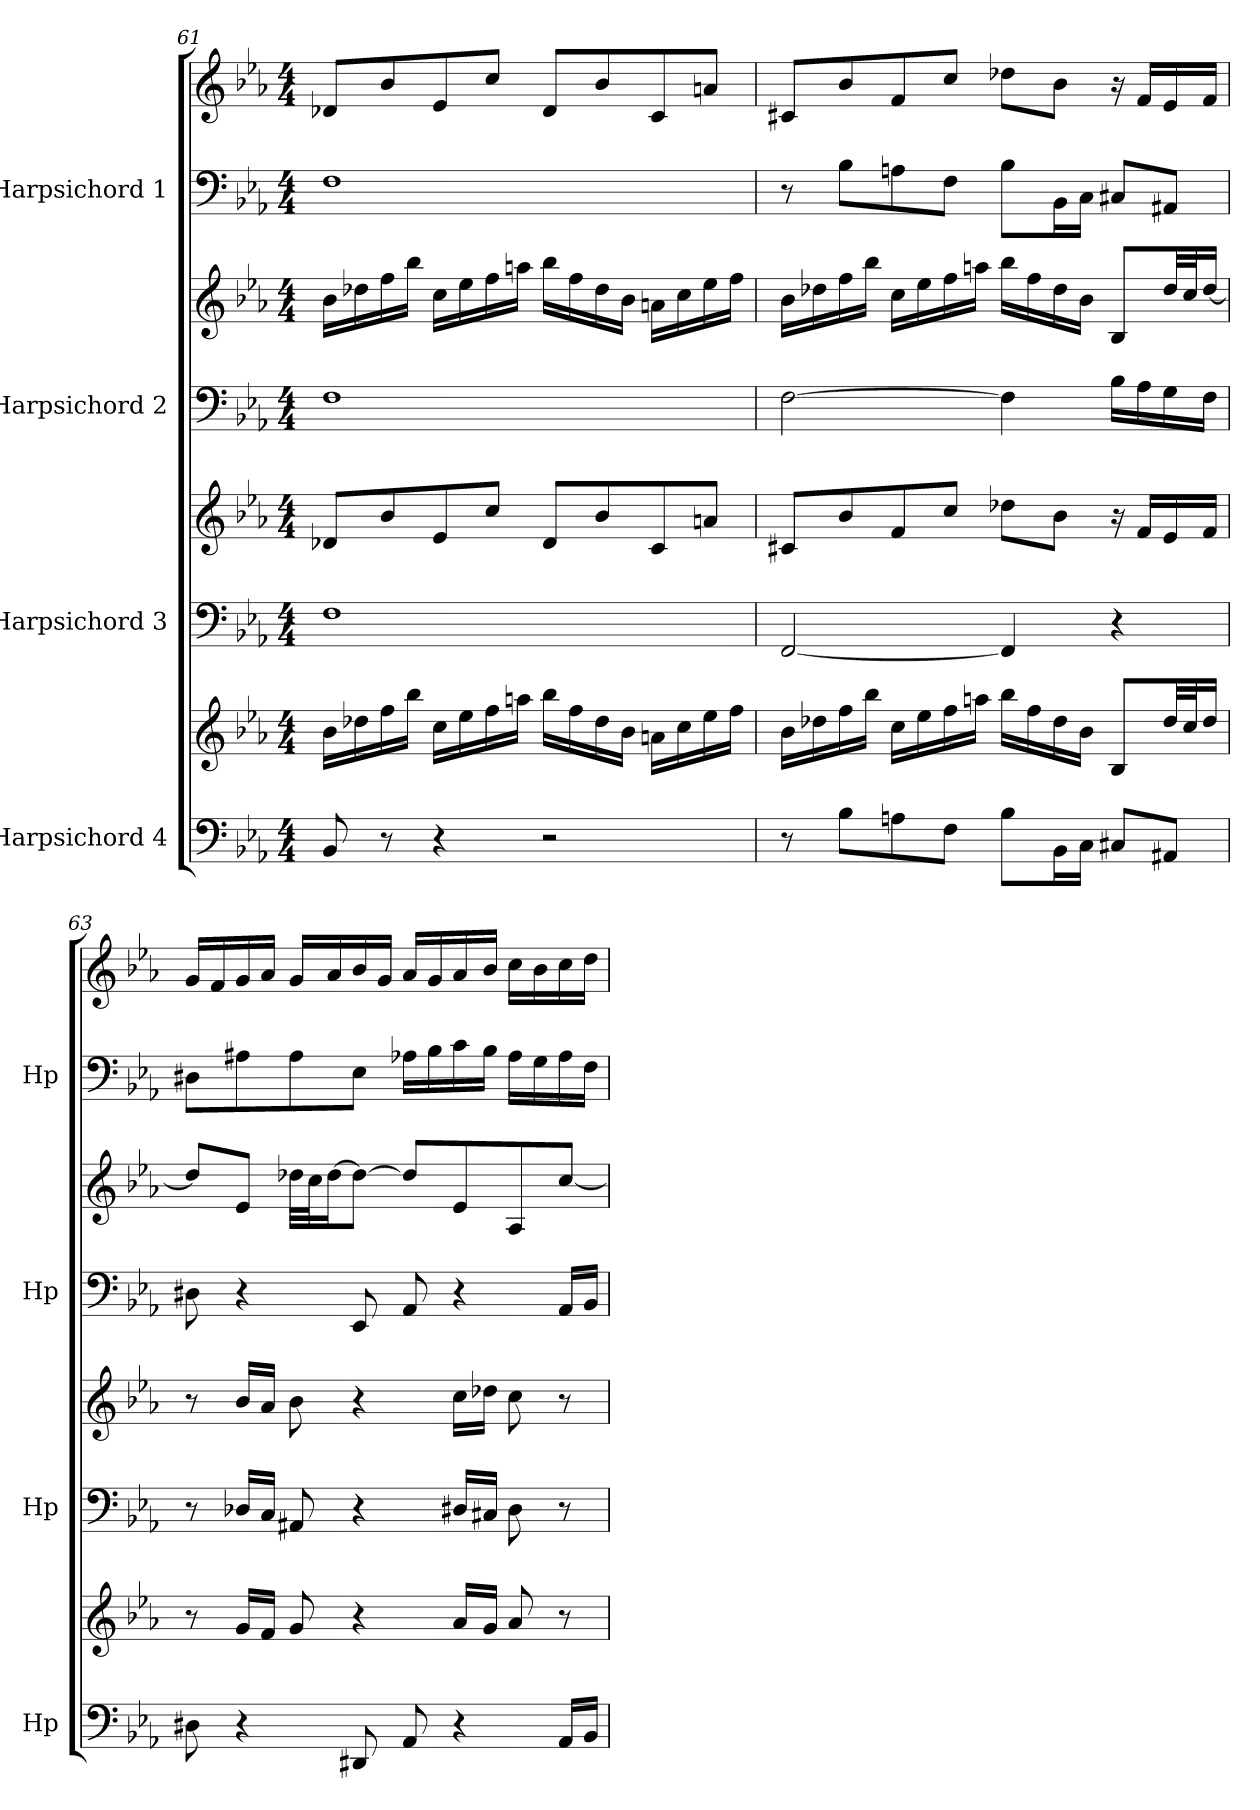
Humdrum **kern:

**kern	**kern	**kern	**kern	**kern	**kern	**kern	**kern
*part4	*part4	*part3	*part3	*part2	*part2	*part1	*part1
*staff8	*staff7	*staff6	*staff5	*staff4	*staff3	*staff2	*staff1
*I"Harpsichord 4	*	*I"Harpsichord 3	*	*I"Harpsichord 2	*	*I"Harpsichord 1	*
*I'Hp	*	*I'Hp	*	*I'Hp	*	*I'Hp	*
*clefF4	*clefG2	*clefF4	*clefG2	*clefF4	*clefG2	*clefF4	*clefG2
*k[b-e-a-]	*k[b-e-a-]	*k[b-e-a-]	*k[b-e-a-]	*k[b-e-a-]	*k[b-e-a-]	*k[b-e-a-]	*k[b-e-a-]
*M4/4	*M4/4	*M4/4	*M4/4	*M4/4	*M4/4	*M4/4	*M4/4
=61	=61	=61	=61	=61	=61	=61	=61
8BB-/	16b-\LL	1F	8d-X/L	1F	16b-\LL	1F	8d-X/L
.	16dd-X\	.	.	.	16dd-X\	.	.
8r	16ff\	.	8b-/	.	16ff\	.	8b-/
.	16bb-\JJ	.	.	.	16bb-\JJ	.	.
4r	16cc\LL	.	8e-/	.	16cc\LL	.	8e-/
.	16ee-\	.	.	.	16ee-\	.	.
.	16ff\	.	8cc/J	.	16ff\	.	8cc/J
.	16aan\JJ	.	.	.	16aan\JJ	.	.
2r	16bb-\LL	.	8d-/L	.	16bb-\LL	.	8d-/L
.	16ff\	.	.	.	16ff\	.	.
.	16dd-\	.	8b-/	.	16dd-\	.	8b-/
.	16b-\JJ	.	.	.	16b-\JJ	.	.
.	16an\LL	.	8c/	.	16an\LL	.	8c/
.	16cc\	.	.	.	16cc\	.	.
.	16ee-\	.	8an/J	.	16ee-\	.	8an/J
.	16ff\JJ	.	.	.	16ff\JJ	.	.
!!LO:PB:g=z
=62	=62	=62	=62	=62	=62	=62	=62
8r	16b-\LL	[2FF/	8c#X/L	[2F\	16b-\LL	8r	8c#X/L
.	16dd-X\	.	.	.	16dd-X\	.	.
8B-\L	16ff\	.	8b-/	.	16ff\	8B-\L	8b-/
.	16bb-\JJ	.	.	.	16bb-\JJ	.	.
8An\	16cc\LL	.	8f/	.	16cc\LL	8An\	8f/
.	16ee-\	.	.	.	16ee-\	.	.
8F\J	16ff\	.	8cc/J	.	16ff\	8F\J	8cc/J
.	16aan\JJ	.	.	.	16aan\JJ	.	.
8B-\L	16bb-\LL	4FF/]	8dd-X\L	4F\]	16bb-\LL	8B-\L	8dd-X\L
.	16ff\	.	.	.	16ff\	.	.
16BB-\L	16dd-\	.	8b-\J	.	16dd-\	16BB-\L	8b-\J
16C\JJ	16b-\JJ	.	.	.	16b-\JJ	16C\JJ	.
8C#X/L	8B-/L	4r	16r	16B-\LL	8B-/L	8C#X/L	16r
.	.	.	16f/LL	16A-\	.	.	16f/LL
8AA#X/J	32dd-/LL	.	16e-/	16G\	32dd-/LL	8AA#X/J	16e-/
.	32cc/J	.	.	.	32cc/J	.	.
.	16dd-/JJ	.	16f/JJ	16F\JJ	[16dd-/JJ	.	16f/JJ
=63	=63	=63	=63	=63	=63	=63	=63
8D#X\	8r	8r	8r	8D#X\	8dd-/L]	8D#X\L	16g/LL
.	.	.	.	.	.	.	16f/
4r	16g/LL	16D-X/LL	16b-/LL	4r	8e-/J	8A#X\	16g/
.	16f/JJ	16C/JJ	16a-/JJ	.	.	.	16a-/JJ
.	8g/	8AA#X/	8b-\	.	32dd-X\LLL	8A#\	16g/LL
.	.	.	.	.	32cc\J	.	.
.	.	.	.	.	[16dd-\J	.	16a-/
8DD#X/	4r	4r	4r	8EE-/	8dd-\J_	8E-\J	16b-/
.	.	.	.	.	.	.	16g/JJ
8AA-/	.	.	.	8AA-/	8dd-/L]	16A-X\LL	16a-/LL
.	.	.	.	.	.	16B-\	16g/
4r	16a-/LL	16D#X/LL	16cc\LL	4r	8e-/	16c\	16a-/
.	16g/JJ	16C#X/JJ	16dd-X\JJ	.	.	16B-\JJ	16b-/JJ
.	8a-/	8D#\	8cc\	.	8A-/	16A-\LL	16cc\LL
.	.	.	.	.	.	16G\	16b-\
16AA-/LL	8r	8r	8r	16AA-/LL	[8cc/J	16A-\	16cc\
16BB-/JJ	.	.	.	16BB-/JJ	.	16F\JJ	16dd\JJ
=	=	=	=	=	=	=	=
*-	*-	*-	*-	*-	*-	*-	*-
